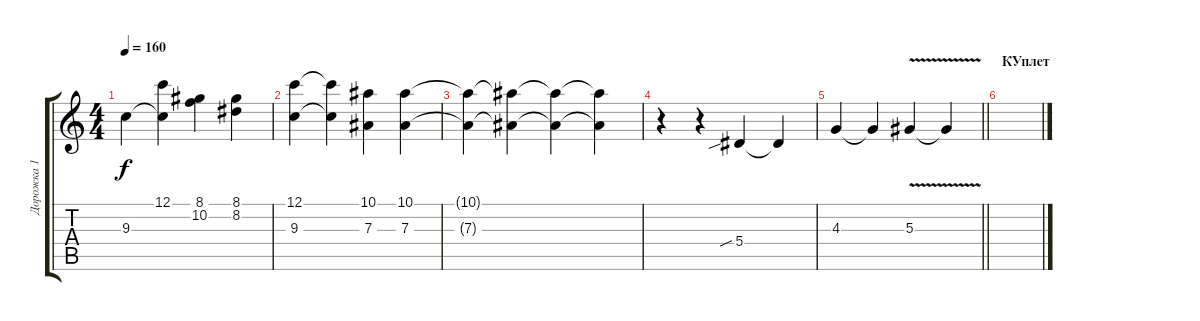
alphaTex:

\track ("Дорожка 1" "Дорожка 1") {instrument electricguitarjazz}
\staff {score tabs}
\tuning (C4 G3 Eb3 Bb2 F2 C2) {hide}
\ts (4 4)
\tempo 160
\clef g2
\ks c
9.3{t}.4{dy f} (12.1{t} 9.3{t}).4 (8.1 10.2).4 (8.1 8.2).4 |
(12.1 9.3).4 (12.1{t} 9.3{t}).4 (10.1 7.3).4 (10.1 7.3).4 |
(10.1{t} 7.3{t}).4 (10.1{t} 7.3{t}).4 (10.1{t} 7.3{t}).4 (10.1{t} 7.3{t}).4 |
r.4 r.4 5.4{sib}.4 5.4{t}.4 |
\barLineRight lightlight
4.3.4 4.3{t}.4 5.3{v}.4 5.3{t}.4 |
\section ("" "КУплет")
